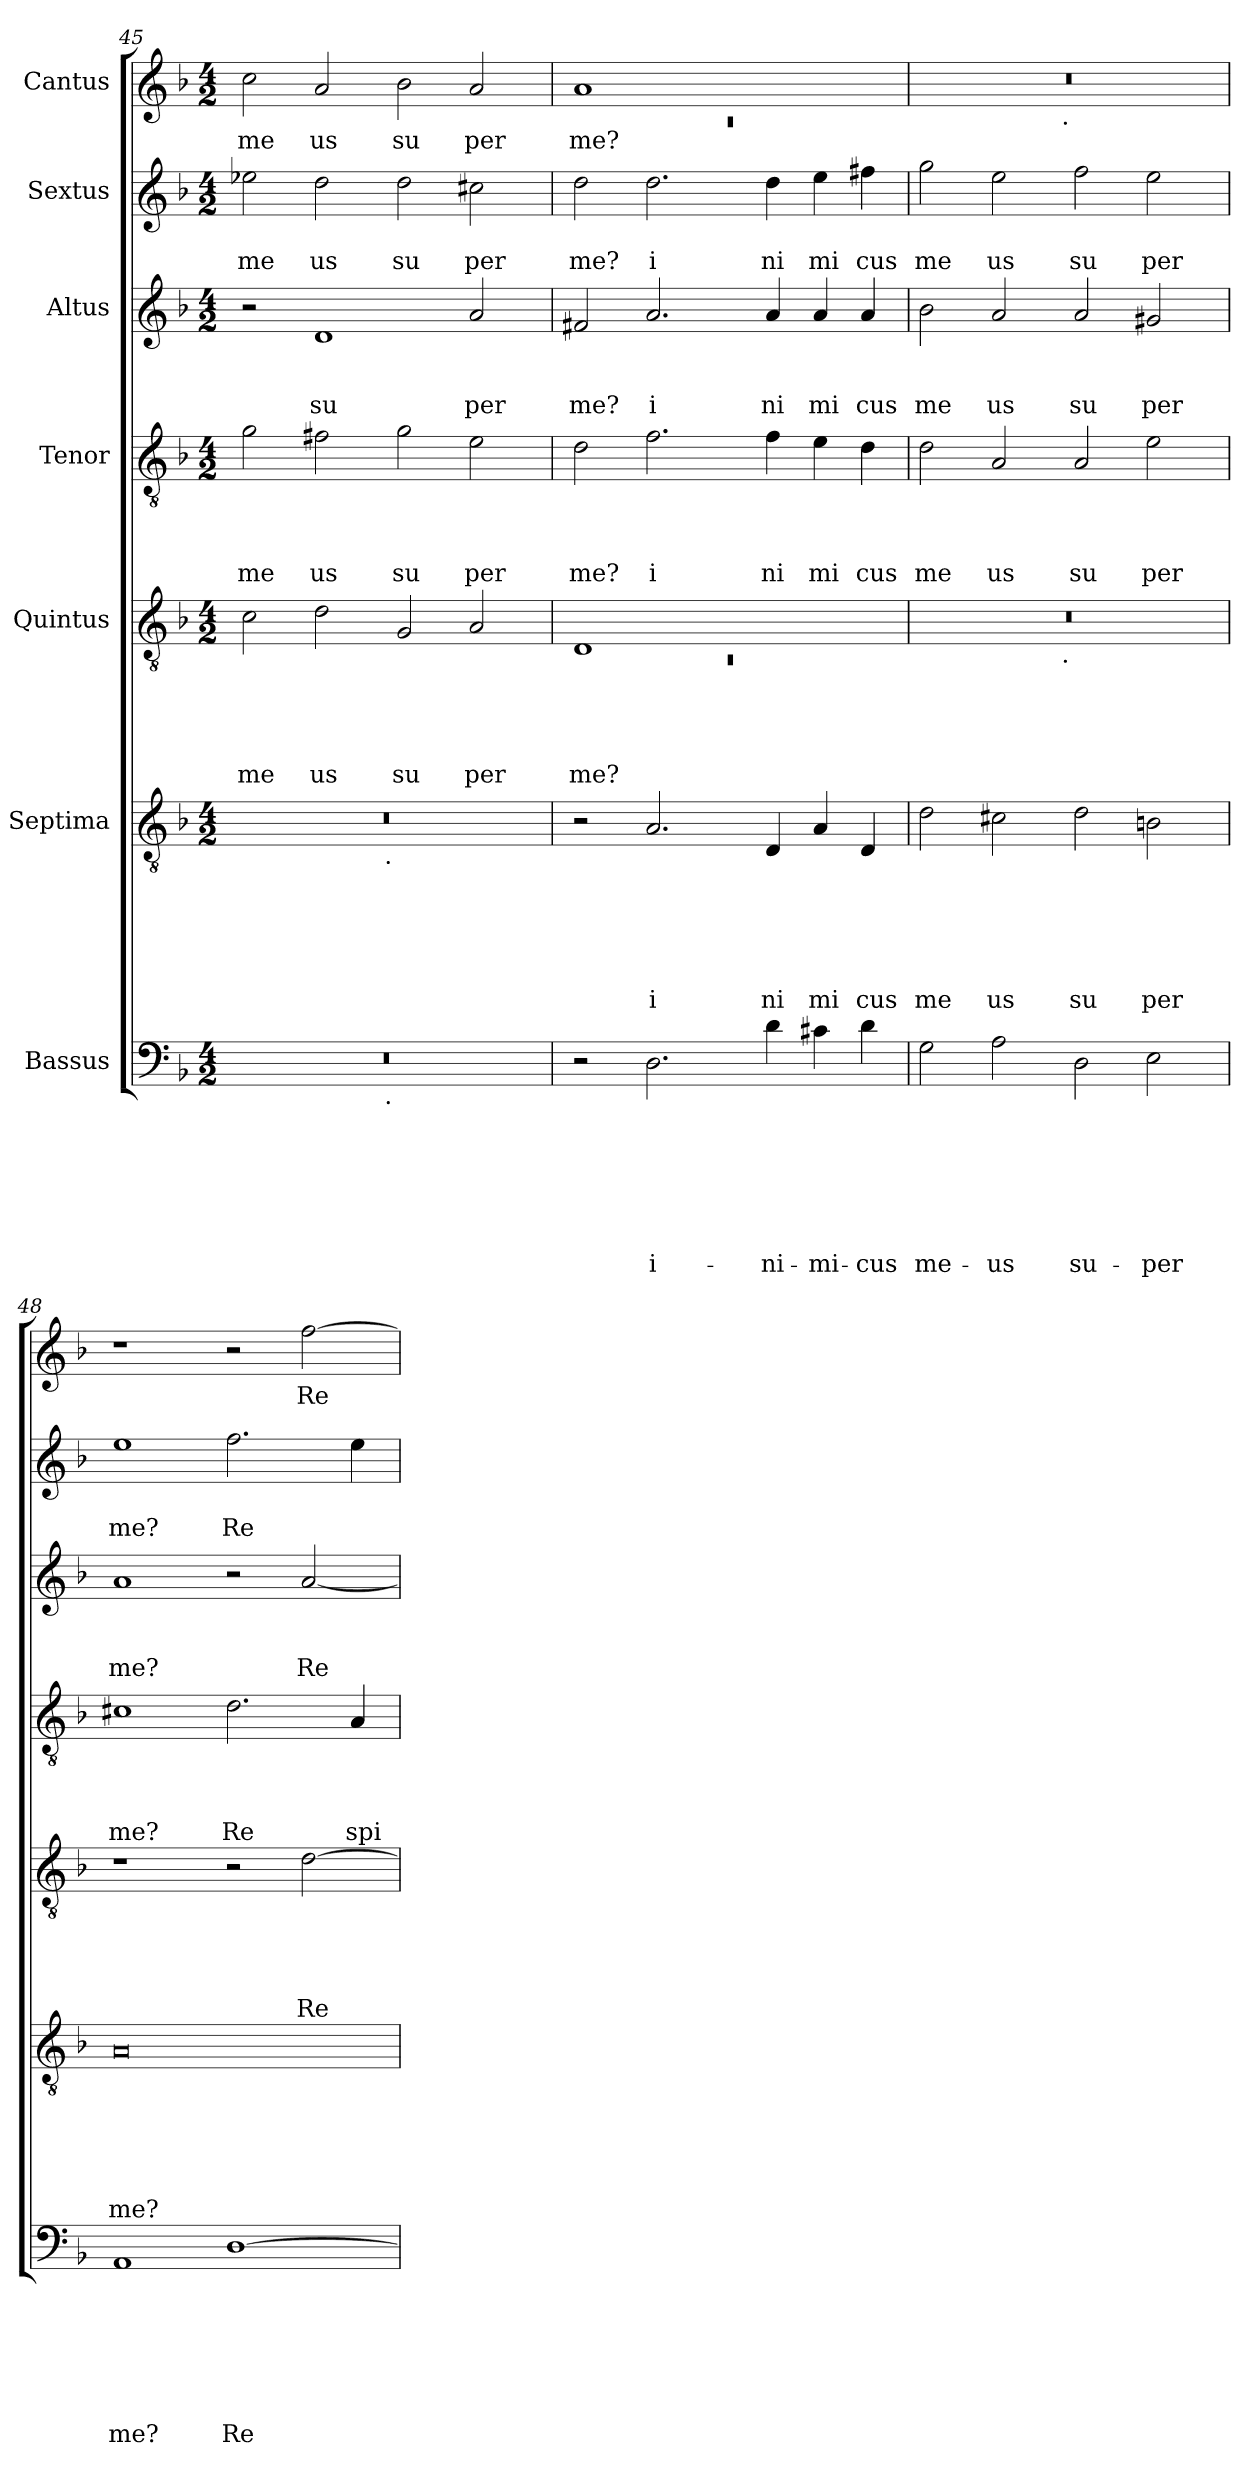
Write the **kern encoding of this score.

**kern	**text	**text	**text	**text	**text	**text	**text	**kern	**text	**text	**text	**text	**text	**text	**kern	**text	**text	**text	**text	**text	**kern	**text	**text	**text	**text	**kern	**text	**text	**text	**kern	**text	**text	**kern	**text
*part7	*part7	*part7	*part7	*part7	*part7	*part7	*part7	*part6	*part6	*part6	*part6	*part6	*part6	*part6	*part5	*part5	*part5	*part5	*part5	*part5	*part4	*part4	*part4	*part4	*part4	*part3	*part3	*part3	*part3	*part2	*part2	*part2	*part1	*part1
*staff7	*staff7	*staff7	*staff7	*staff7	*staff7	*staff7	*staff7	*staff6	*staff6	*staff6	*staff6	*staff6	*staff6	*staff6	*staff5	*staff5	*staff5	*staff5	*staff5	*staff5	*staff4	*staff4	*staff4	*staff4	*staff4	*staff3	*staff3	*staff3	*staff3	*staff2	*staff2	*staff2	*staff1	*staff1
*I"Bassus	*	*	*	*	*	*	*	*I"Septima	*	*	*	*	*	*	*I"Quintus	*	*	*	*	*	*I"Tenor	*	*	*	*	*I"Altus	*	*	*	*I"Sextus	*	*	*I"Cantus	*
*clefF4	*	*	*	*	*	*	*	*clefGv2	*	*	*	*	*	*	*clefGv2	*	*	*	*	*	*clefGv2	*	*	*	*	*clefG2	*	*	*	*clefG2	*	*	*clefG2	*
*ITrd-3c-5	*	*	*	*	*	*	*	*	*	*	*	*	*	*	*ITrd-3c-5	*	*	*	*	*	*ITrd-3c-5	*	*	*	*	*ITrd-3c-5	*	*	*	*ITrd-3c-5	*	*	*ITrd-3c-5	*
*k[b-e-]	*	*	*	*	*	*	*	*k[b-]	*	*	*	*	*	*	*k[b-e-]	*	*	*	*	*	*k[b-e-]	*	*	*	*	*k[b-e-]	*	*	*	*k[b-e-]	*	*	*k[b-e-]	*
*B-:	*	*	*	*	*	*	*	*F:	*	*	*	*	*	*	*B-:	*	*	*	*	*	*B-:	*	*	*	*	*B-:	*	*	*	*B-:	*	*	*B-:	*
*M4/2	*	*	*	*	*	*	*	*M4/2	*	*	*	*	*	*	*M4/2	*	*	*	*	*	*M4/2	*	*	*	*	*M4/2	*	*	*	*M4/2	*	*	*M4/2	*
=45	=45	=45	=45	=45	=45	=45	=45	=45	=45	=45	=45	=45	=45	=45	=45	=45	=45	=45	=45	=45	=45	=45	=45	=45	=45	=45	=45	=45	=45	=45	=45	=45	=45	=45
!	!	!	!	!	!	!	!	!	!	!	!	!	!	!	!	!	!	!	!	!LO:LY:b	!	!	!	!	!LO:LY:b	!	!	!	!	!	!	!LO:LY:b	!	!LO:LY:b
*^	*	*	*	*	*	*	*	*^	*	*	*	*	*	*	*	*	*	*	*	*	*	*	*	*	*	*	*	*	*	*	*	*	*	*
0r	2ryy	.	.	.	.	.	.	.	0r	2ryy	.	.	.	.	.	.	2f\	.	.	.	.	me	2cc\	.	.	.	me	2r	.	.	.	2aa-X\	.	me	2ff\	me
!	!	!	!	!	!	!	!	!	!	!	!	!	!	!	!	!	!	!	!	!	!	!LO:LY:b	!	!	!	!	!LO:LY:b	!	!	!	!LO:LY:b	!	!	!LO:LY:b	!	!LO:LY:b
.	4...ryy	.	.	.	.	.	.	.	.	4...ryy	.	.	.	.	.	.	2g\	.	.	.	.	us	2bn\	.	.	.	us	1g	.	.	su	2gg\	.	us	2dd/	us
!	!	!	!	!	!	!	!	!	!	!LO:TX:b:t=.	!	!	!	!	!	!	!	!	!	!	!	!	!	!	!	!	!	!	!	!	!	!	!	!	!	!
!	!LO:TX:b:t=.	!	!	!	!	!	!	!	!	!	!	!	!	!	!	!	!	!	!	!	!	!	!	!	!	!	!	!	!	!	!	!	!	!	!	!
.	1ryy	.	.	.	.	.	.	.	.	1ryy	.	.	.	.	.	.	.	.	.	.	.	.	.	.	.	.	.	.	.	.	.	.	.	.	.	.
!	!	!	!	!	!	!	!	!	!	!	!	!	!	!	!	!	!	!	!	!	!	!LO:LY:b	!	!	!	!	!LO:LY:b	!	!	!	!	!	!	!LO:LY:b	!	!LO:LY:b
.	.	.	.	.	.	.	.	.	.	.	.	.	.	.	.	.	2c/	.	.	.	.	su	2cc\	.	.	.	su	.	.	.	.	2gg\	.	su	2ee-\	su
!	!	!	!	!	!	!	!	!	!	!	!	!	!	!	!	!	!	!	!	!	!	!LO:LY:b	!	!	!	!	!LO:LY:b	!	!	!	!LO:LY:b	!	!	!LO:LY:b	!	!LO:LY:b
.	.	.	.	.	.	.	.	.	.	.	.	.	.	.	.	.	2d/	.	.	.	.	per	2a\	.	.	.	per	2dd/	.	.	per	2ff#X\	.	per	2dd/	per
.	32ryy	.	.	.	.	.	.	.	.	32ryy	.	.	.	.	.	.	.	.	.	.	.	.	.	.	.	.	.	.	.	.	.	.	.	.	.	.
=46	=46	=46	=46	=46	=46	=46	=46	=46	=46	=46	=46	=46	=46	=46	=46	=46	=46	=46	=46	=46	=46	=46	=46	=46	=46	=46	=46	=46	=46	=46	=46	=46	=46	=46	=46	=46
*	*	*	*	*	*	*	*	*	*	*	*	*	*	*	*	*	*^	*	*	*	*	*	*	*	*	*	*	*	*	*	*	*	*	*	*^	*
!	!	!	!	!	!	!	!	!	!	!	!	!	!	!	!	!	!	!LO:N:vis=1	!	!	!	!	!LO:LY:b	!	!	!	!	!LO:LY:b	!	!	!	!LO:LY:b	!	!	!LO:LY:b	!	!LO:N:vis=1	!LO:LY:b
*v	*v	*	*	*	*	*	*	*	*	*	*	*	*	*	*	*	*	*	*	*	*	*	*	*	*	*	*	*	*	*	*	*	*	*	*	*	*	*
*	*	*	*	*	*	*	*	*v	*v	*	*	*	*	*	*	*	*	*	*	*	*	*	*	*	*	*	*	*	*	*	*	*	*	*	*	*	*
2r	.	.	.	.	.	.	.	2r	.	.	.	.	.	.	1G	0rC	.	.	.	.	me?	2g\	.	.	.	me?	2bn/	.	.	me?	2gg\	.	me?	1dd	0rc	me?
!	!	!	!	!	!	!	!LO:LY:b	!	!	!	!	!	!	!LO:LY:b	!	!	!	!	!	!	!	!	!	!	!	!LO:LY:b	!	!	!	!LO:LY:b	!	!	!LO:LY:b	!	!	!
2.G\	.	.	.	.	.	.	i-	2.A/	.	.	.	.	.	i	.	.	.	.	.	.	.	2.b-\	.	.	.	i	2.dd/	.	.	i	2.gg\	.	i	.	.	.
.	.	.	.	.	.	.	.	.	.	.	.	.	.	.	1ryy	.	.	.	.	.	.	.	.	.	.	.	.	.	.	.	.	.	.	1ryy	.	.
!	!	!	!	!	!	!	!LO:LY:b	!	!	!	!	!	!	!LO:LY:b	!	!	!	!	!	!	!	!	!	!	!	!LO:LY:b	!	!	!	!LO:LY:b	!	!	!LO:LY:b	!	!	!
4g\	.	.	.	.	.	.	-ni-	4D/	.	.	.	.	.	ni	.	.	.	.	.	.	.	4b-\	.	.	.	ni	4dd/	.	.	ni	4gg\	.	ni	.	.	.
!	!	!	!	!	!	!	!LO:LY:b	!	!	!	!	!	!	!LO:LY:b	!	!	!	!	!	!	!	!	!	!	!	!LO:LY:b	!	!	!	!LO:LY:b	!	!	!LO:LY:b	!	!	!
4f#X\	.	.	.	.	.	.	-mi-	4A/	.	.	.	.	.	mi	.	.	.	.	.	.	.	4a\	.	.	.	mi	4dd/	.	.	mi	4aa\	.	mi	.	.	.
!	!	!	!	!	!	!	!LO:LY:b	!	!	!	!	!	!	!LO:LY:b	!	!	!	!	!	!	!	!	!	!	!	!LO:LY:b	!	!	!	!LO:LY:b	!	!	!LO:LY:b	!	!	!
4g\	.	.	.	.	.	.	-cus	4D/	.	.	.	.	.	cus	.	.	.	.	.	.	.	4g\	.	.	.	cus	4dd/	.	.	cus	4bbn\	.	cus	.	.	.
=47	=47	=47	=47	=47	=47	=47	=47	=47	=47	=47	=47	=47	=47	=47	=47	=47	=47	=47	=47	=47	=47	=47	=47	=47	=47	=47	=47	=47	=47	=47	=47	=47	=47	=47	=47	=47
!	!	!	!	!	!	!	!LO:LY:b	!	!	!	!	!	!	!LO:LY:b	!	!	!	!	!	!	!	!	!	!	!	!LO:LY:b	!	!	!	!LO:LY:b	!	!	!LO:LY:b	!	!	!
2c\	.	.	.	.	.	.	me-	2d\	.	.	.	.	.	me	0r	2ryy	.	.	.	.	.	2g\	.	.	.	me	2ee-\	.	.	me	2ccc\	.	me	0r	2ryy	.
!	!	!	!	!	!	!	!LO:LY:b	!	!	!	!	!	!	!LO:LY:b	!	!	!	!	!	!	!	!	!	!	!	!LO:LY:b	!	!	!	!LO:LY:b	!	!	!LO:LY:b	!	!	!
2d\	.	.	.	.	.	.	-us	2c#X\	.	.	.	.	.	us	.	4...ryy	.	.	.	.	.	2d/	.	.	.	us	2dd/	.	.	us	2aa\	.	us	.	4...ryy	.
!	!	!	!	!	!	!	!	!	!	!	!	!	!	!	!	!	!	!	!	!	!	!	!	!	!	!	!	!	!	!	!	!	!	!	!LO:TX:b:t=.	!
!	!	!	!	!	!	!	!	!	!	!	!	!	!	!	!	!LO:TX:b:t=.	!	!	!	!	!	!	!	!	!	!	!	!	!	!	!	!	!	!	!	!
.	.	.	.	.	.	.	.	.	.	.	.	.	.	.	.	1ryy	.	.	.	.	.	.	.	.	.	.	.	.	.	.	.	.	.	.	1ryy	.
!	!	!	!	!	!	!	!LO:LY:b	!	!	!	!	!	!	!LO:LY:b	!	!	!	!	!	!	!	!	!	!	!	!LO:LY:b	!	!	!	!LO:LY:b	!	!	!LO:LY:b	!	!	!
2G\	.	.	.	.	.	.	su-	2d\	.	.	.	.	.	su	.	.	.	.	.	.	.	2d/	.	.	.	su	2dd/	.	.	su	2bb-\	.	su	.	.	.
!	!	!	!	!	!	!	!LO:LY:b	!	!	!	!	!	!	!LO:LY:b	!	!	!	!	!	!	!	!	!	!	!	!LO:LY:b	!	!	!	!LO:LY:b	!	!	!LO:LY:b	!	!	!
2A\	.	.	.	.	.	.	-per	2Bn\	.	.	.	.	.	per	.	.	.	.	.	.	.	2a\	.	.	.	per	2cc#X/	.	.	per	2aa\	.	per	.	.	.
.	.	.	.	.	.	.	.	.	.	.	.	.	.	.	.	32ryy	.	.	.	.	.	.	.	.	.	.	.	.	.	.	.	.	.	.	32ryy	.
!!LO:LB:g=z
=48	=48	=48	=48	=48	=48	=48	=48	=48	=48	=48	=48	=48	=48	=48	=48	=48	=48	=48	=48	=48	=48	=48	=48	=48	=48	=48	=48	=48	=48	=48	=48	=48	=48	=48	=48	=48
!	!	!	!	!	!	!	!LO:LY:b	!	!	!	!	!	!	!LO:LY:b	!	!	!	!	!	!	!	!	!	!	!	!LO:LY:b	!	!	!	!LO:LY:b	!	!	!LO:LY:b	!	!	!
*	*	*	*	*	*	*	*	*	*	*	*	*	*	*	*v	*v	*	*	*	*	*	*	*	*	*	*	*	*	*	*	*	*	*	*v	*v	*
1D	.	.	.	.	.	.	me?	0A	.	.	.	.	.	me?	1r	.	.	.	.	.	1f#X	.	.	.	me?	1dd	.	.	me?	1aa	.	me?	1r	.
!	!	!	!	!	!	!	!LO:LY:b	!	!	!	!	!	!	!	!	!	!	!	!	!	!	!	!	!	!LO:LY:b	!	!	!	!	!	!	!LO:LY:b	!	!
[>1G	.	.	.	.	.	.	Re	.	.	.	.	.	.	.	2r	.	.	.	.	.	2.g\	.	.	.	Re	2r	.	.	.	2.bb-\	.	Re	2r	.
!	!	!	!	!	!	!	!	!	!	!	!	!	!	!	!	!	!	!	!	!LO:LY:b	!	!	!	!	!	!	!	!	!LO:LY:b	!	!	!	!	!LO:LY:b
.	.	.	.	.	.	.	.	.	.	.	.	.	.	.	[>2g\	.	.	.	.	Re	.	.	.	.	.	[<2dd/	.	.	Re	.	.	.	[>2bb-\	Re
!	!	!	!	!	!	!	!	!	!	!	!	!	!	!	!	!	!	!	!	!	!	!	!	!	!LO:LY:b	!	!	!	!	!	!	!	!	!
.	.	.	.	.	.	.	.	.	.	.	.	.	.	.	.	.	.	.	.	.	4d/	.	.	.	spi	.	.	.	.	4aa\	.	.	.	.
=	=	=	=	=	=	=	=	=	=	=	=	=	=	=	=	=	=	=	=	=	=	=	=	=	=	=	=	=	=	=	=	=	=	=
*-	*-	*-	*-	*-	*-	*-	*-	*-	*-	*-	*-	*-	*-	*-	*-	*-	*-	*-	*-	*-	*-	*-	*-	*-	*-	*-	*-	*-	*-	*-	*-	*-	*-	*-
